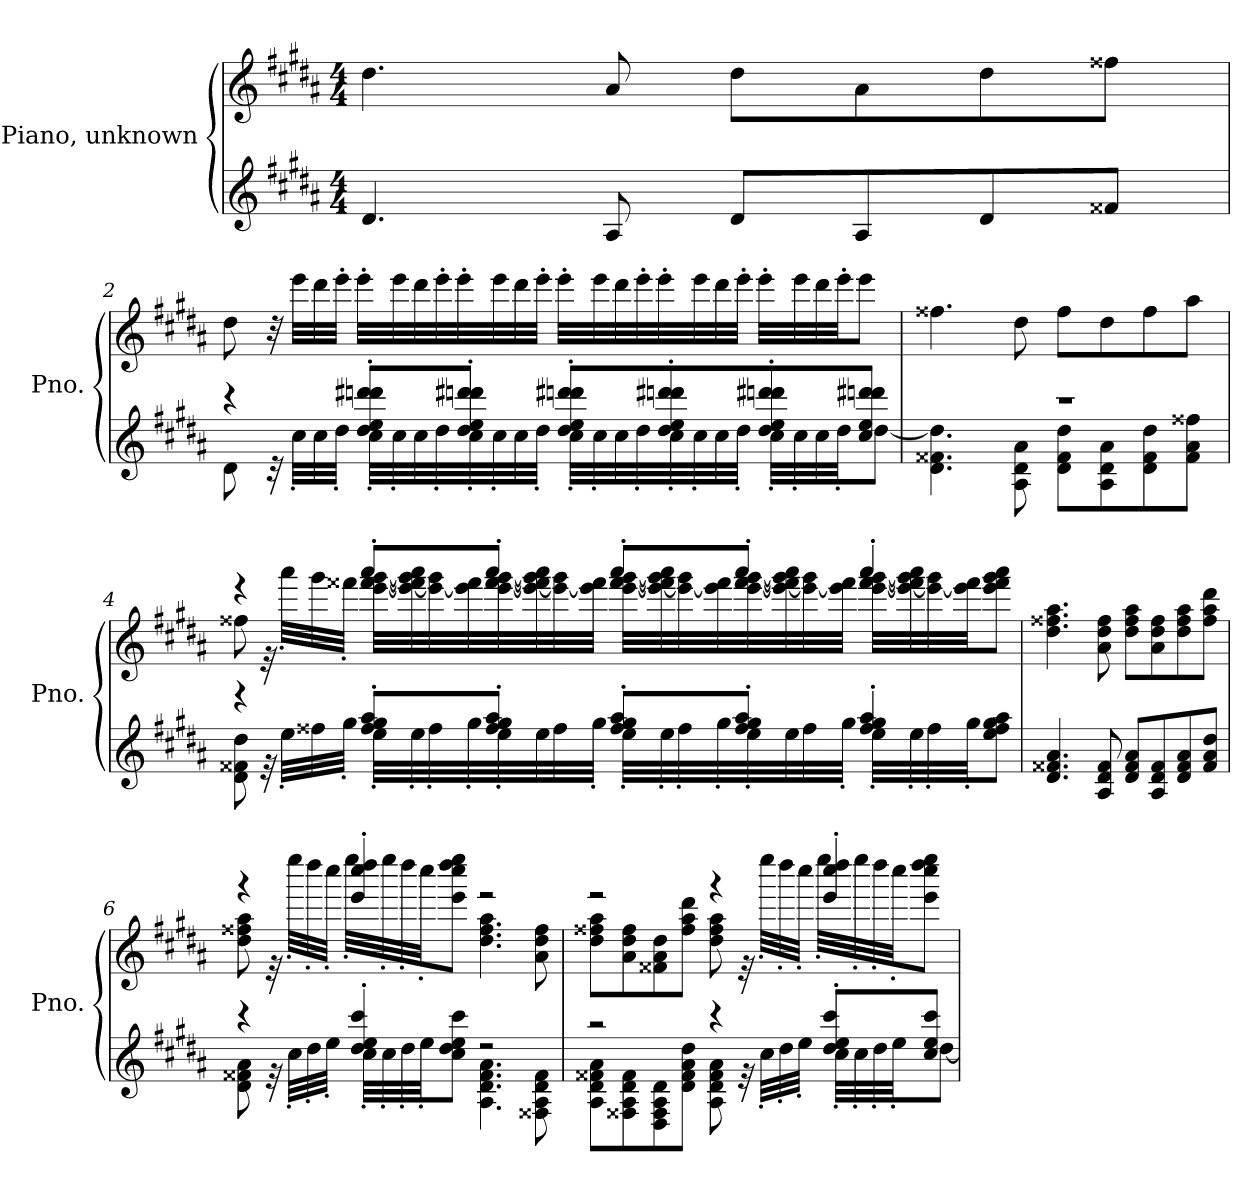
**kern	**kern
*part1	*part1
*staff2	*staff1
*I"Piano, unknown	*
*I'Pno.	*
*clefG2	*clefG2
*k[f#c#g#d#a#]	*k[f#c#g#d#a#]
*M4/4	*M4/4
*MM120	*MM120
=1	=1
4.d#/	4.dd#\
8A#/	8a#/
8d#/L	8dd#\L
8A#/	8a#\
8d#/	8dd#\
8f##X/J	8ff##X\J
!!LO:LB:g=z
=2	=2
*^	*
4r	8d#\	8dd#\
.	32r	32r
.	32cc#'\LLL	32eee\LLL
.	32cc#\	32ddd#\
.	32dd#'\JJJ	32eee'\JJJ
8dd#/' 8ee/' 8dddn/' 8ddd#X/'L	32cc#'\LLL	32eee'\LLL
.	32cc#'\	32eee\
.	32cc#\	32ddd#\
.	32dd#'\	32eee'\
8dd#/' 8ee/' 8dddn/' 8ddd#X/'J	32cc#'\	32eee'\
.	32cc#'\	32eee\
.	32cc#\	32ddd#\
.	32dd#'\JJJ	32eee'\JJJ
8dd#/' 8ee/' 8dddn/' 8ddd#X/'L	32cc#'\LLL	32eee'\LLL
.	32cc#'\	32eee\
.	32cc#\	32ddd#\
.	32dd#'\	32eee'\
8dd#/' 8ee/' 8dddn/' 8ddd#X/'	32cc#'\	32eee'\
.	32cc#'\	32eee\
.	32cc#\	32ddd#\
.	32dd#'\JJJ	32eee'\JJJ
8dd#/' 8ee/' 8dddn/' 8ddd#X/'	32cc#'\LLL	32eee'\LLL
.	32cc#'\	32eee\
.	32cc#\	32ddd#\
.	32dd#'\JJ	32eee'\JJ
8cc#/ 8ee/ 8dddn/ 8ddd#X/J	[8dd#\J	8eee\J
!!LO:LB:g=z
=3	=3	=3
1r	4.d#\ 4.f##X\ 4.dd#\]	4.ff##X\
.	8A#\ 8d#\ 8a#\	8dd#\
.	8d#\ 8f##\ 8dd#\L	8ff##\L
.	8A#\ 8d#\ 8a#\	8dd#\
.	8d#\ 8f##\ 8dd#\	8ff##\
.	8f##\ 8a#\ 8ff##X\J	8aa#\J
!!LO:LB:g=z
=4	=4	=4
*	*	*^
4r	8d#\ 8f##X\ 8dd#\	4r	8ff##X\
.	32r	.	32r
.	32ee'\LLL	.	32aaa#'\LLL
.	32ff##X\	.	32ggg#\
.	32gg#'\JJJ	.	32fff##X'\JJJ
8ff##/' 8gg#/' 8aa#/'L	32ee'\LLL	8aaa#'/L	[32eee\ [32fff##\ [32ggg#\LLL
.	32ee'\	.	32eee\_ 32fff##\] 32ggg#\] 32aaa#\
.	32ff##'\	.	32eee\_ 32ggg#\
.	32gg#'\	.	32eee\] 32fff##\
8ff##/' 8gg#/' 8aa#/'J	32ee'\	8aaa#'/J	[32eee\ [32fff##\ [32ggg#\
.	32ee\	.	32eee\_ 32fff##\] 32ggg#\] 32aaa#\
.	32ff##\	.	32eee\_ 32ggg#\
.	32gg#'\JJJ	.	32eee\] 32fff##\JJJ
8ff##/' 8gg#/' 8aa#/'L	32ee'\LLL	8aaa#'/L	[32eee\ [32fff##\ [32ggg#\LLL
.	32ee'\	.	32eee\_ 32fff##\] 32ggg#\] 32aaa#\
.	32ff##'\	.	32eee\_ 32ggg#\
.	32gg#'\	.	32eee\] 32fff##\
8ff##/' 8gg#/' 8aa#/'J	32ee'\	8aaa#'/J	[32eee\ [32fff##\ [32ggg#\
.	32ee\	.	32eee\_ 32fff##\] 32ggg#\] 32aaa#\
.	32ff##\	.	32eee\_ 32ggg#\
.	32gg#'\JJJ	.	32eee\] 32fff##\JJJ
4ff##/' 4gg#/' 4aa#/'	32ee'\LLL	4aaa#'/	[32eee\ [32fff##\ [32ggg#\LLL
.	32ee'\	.	32eee\_ 32fff##\] 32ggg#\] 32aaa#\
.	32ff##'\	.	32eee\_ 32ggg#\
.	32gg#'\JJ	.	32eee\] 32fff##\JJ
.	8ee\ 8ff##\ 8gg#\ 8aa#\J	.	8eee\ 8fff##\ 8ggg#\ 8aaa#\J
*v	*v	*	*
*	*v	*v
!!LO:LB:g=z
=5	=5
4.d#/ 4.f##X/ 4.a#/	4.dd#\ 4.ff##X\ 4.aa#\
8A#/ 8d#/ 8f##/	8a#\ 8dd#\ 8ff##\
8d#/ 8f##/ 8a#/L	8dd#\ 8ff##\ 8aa#\L
8A#/ 8d#/ 8f##/	8a#\ 8dd#\ 8ff##\
8d#/ 8f##/ 8a#/	8dd#\ 8ff##\ 8aa#\
8f##/ 8a#/ 8dd#/J	8ff##\ 8aa#\ 8ddd#\J
=6	=6
*^	*^
4r	8d#\ 8f##X\ 8a#\	4r	8dd#\ 8ff##X\ 8aa#\
.	32r	.	32r
.	32cc#'\LLL	.	32eeee'\LLL
.	32dd#'\	.	32dddd#'\
.	32ee'\JJJ	.	32cccc#'\JJJ
4dd#/' 4ee/' 4ccc#/'	32cc#'\LLL	4eee/' 4cccc#/' 4dddd#/'	32eeee'\LLL
.	32cc#'\	.	32eeee'\
.	32dd#'\	.	32dddd#'\
.	32ee'\JJ	.	32cccc#'\JJ
.	8cc#\ 8dd#\ 8ee\ 8ccc#\J	.	8eee\ 8cccc#\ 8dddd#\ 8eeee\J
2r	4.A#\ 4.d#\ 4.f##\ 4.a#\	2r	4.dd#\ 4.ff##\ 4.aa#\
.	8F##X\ 8A#\ 8d#\ 8f##\	.	8a#\ 8dd#\ 8ff##\
!!LO:LB:g=z	!!
=7	=7	=7	=7
2r	8A#\ 8d#\ 8f##X\ 8a#\L	2r	8dd#\ 8ff##X\ 8aa#\L
.	8F##X\ 8A#\ 8d#\ 8f##\	.	8a#\ 8dd#\ 8ff##\
.	8D#\ 8F##\ 8A#\ 8d#\	.	8f##X\ 8a#\ 8dd#\
.	8d#\ 8f##\ 8a#\ 8dd#\J	.	8ff##\ 8aa#\ 8ddd#\J
4r	8A#\ 8d#\ 8f##\ 8a#\	4r	8dd#\ 8ff##\ 8aa#\
.	32r	.	32r
.	32cc#'\LLL	.	32eeee'\LLL
.	32dd#'\	.	32dddd#'\
.	32ee'\JJJ	.	32cccc#'\JJJ
8dd#/' 8ee/' 8ccc#/'L	32cc#'\LLL	4eee/' 4cccc#/' 4dddd#/'	32eeee'\LLL
.	32cc#'\	.	32eeee'\
.	32dd#'\	.	32dddd#'\
.	32ee'\JJ	.	32cccc#'\JJ
8cc#/ 8ee/ 8ccc#/J	[8dd#\J	.	8eee\ 8cccc#\ 8dddd#\ 8eeee\J
*v	*v	*	*
*	*v	*v
=	=
*-	*-
